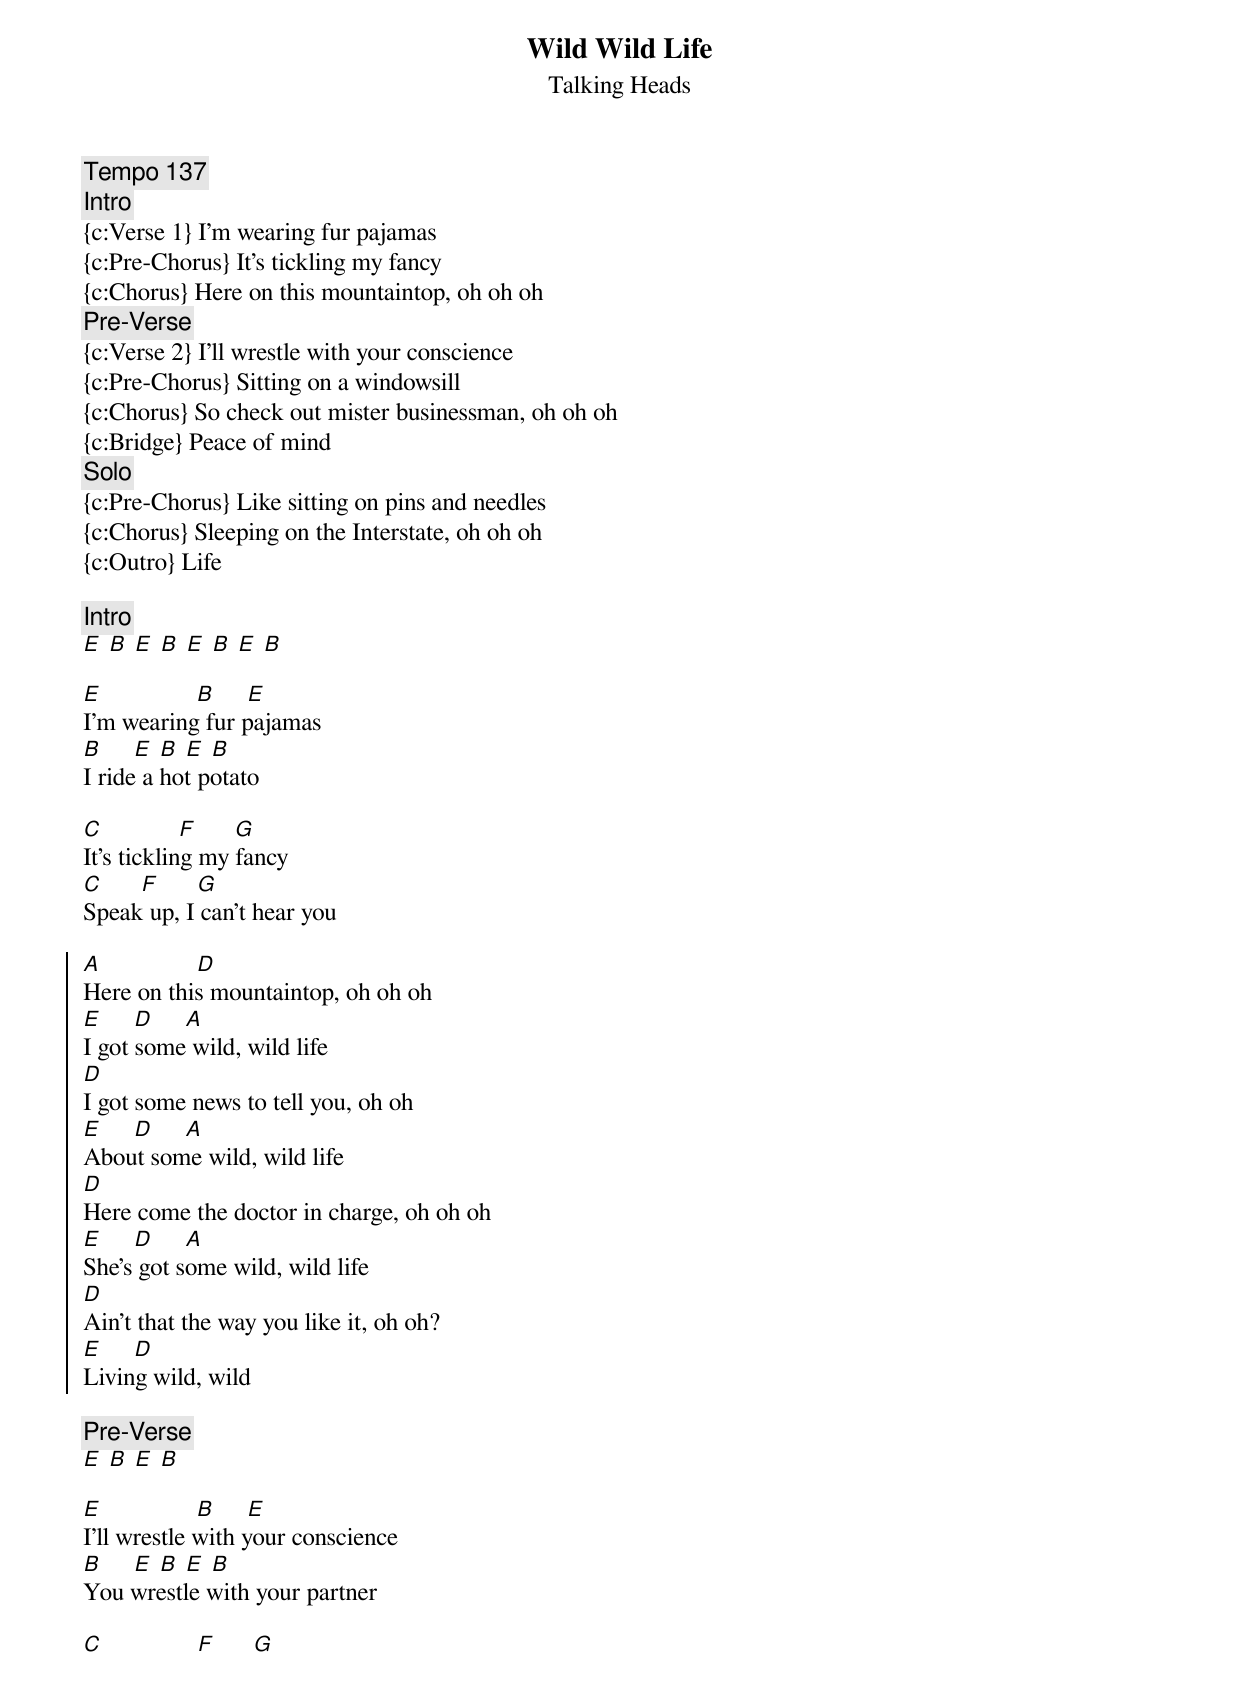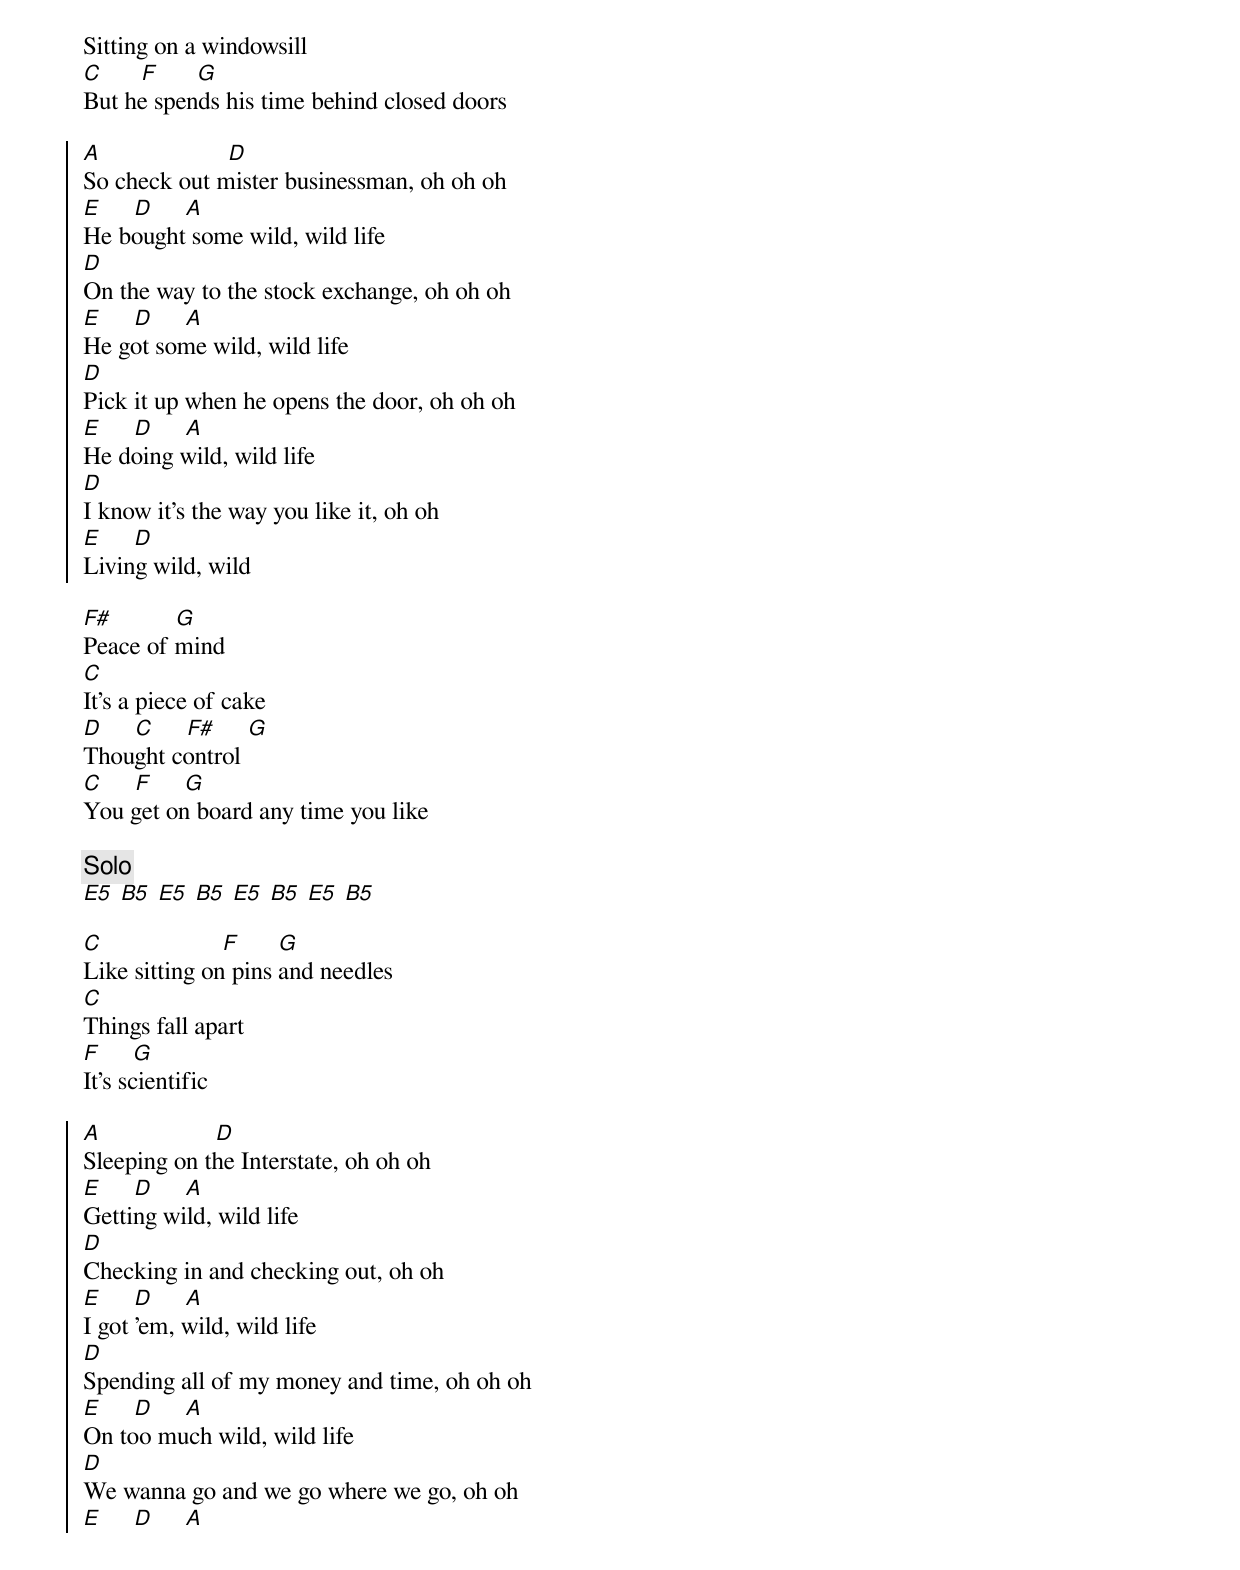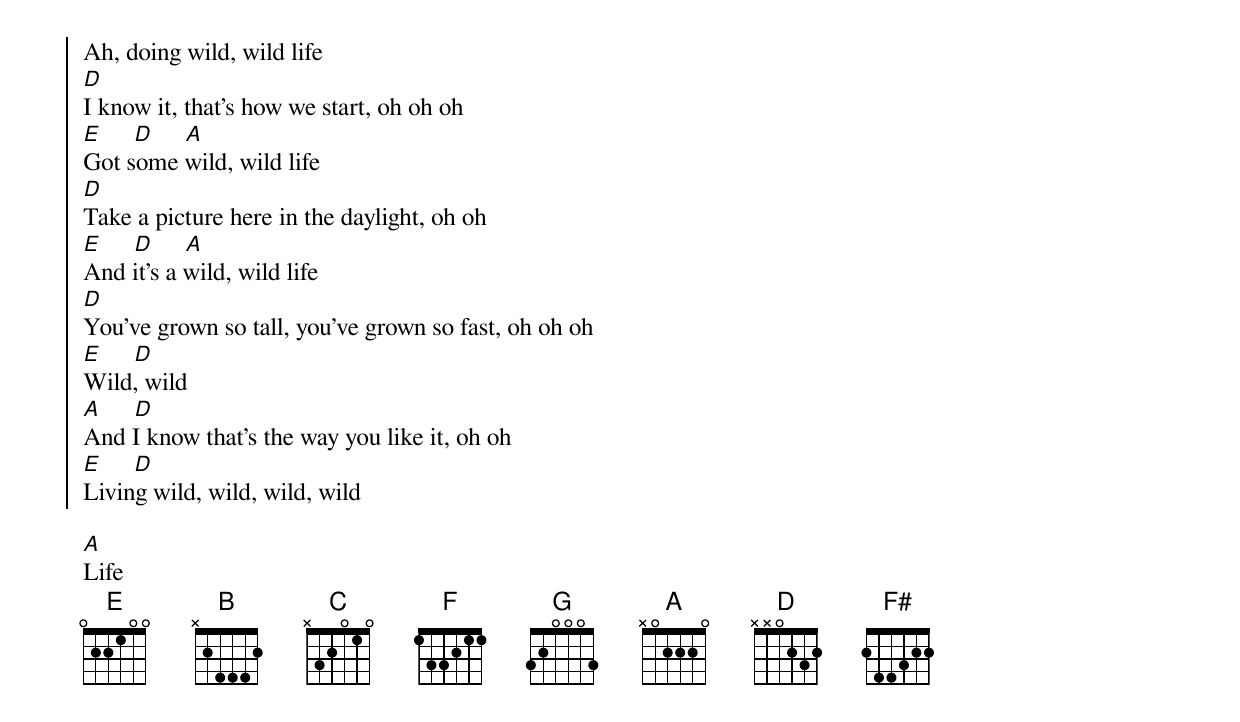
{t: Wild Wild Life}
{st: Talking Heads}
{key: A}
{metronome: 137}
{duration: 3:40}

{c:Tempo 137}
{c:Intro}
{c:Verse 1} I'm wearing fur pajamas
{c:Pre-Chorus} It's tickling my fancy
{c:Chorus} Here on this mountaintop, oh oh oh
{c:Pre-Verse}
{c:Verse 2} I'll wrestle with your conscience
{c:Pre-Chorus} Sitting on a windowsill
{c:Chorus} So check out mister businessman, oh oh oh
{c:Bridge} Peace of mind
{c:Solo}
{c:Pre-Chorus} Like sitting on pins and needles
{c:Chorus} Sleeping on the Interstate, oh oh oh
{c:Outro} Life

{c:Intro}
[E] [B] [E] [B] [E] [B] [E] [B]

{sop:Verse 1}
[E]               [B]     [E]
I'm wearing fur pajamas
[B]     [E] [B] [E] [B]
I ride a hot potato
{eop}

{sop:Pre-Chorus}
[C]            [F]      [G]
It's tickling my fancy
[C]      [F]      [G]
Speak up, I can't hear you
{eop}

{soc}
[A]               [D]
Here on this mountaintop, oh oh oh
[E]     [D]     [A]
I got some wild, wild life
[D]
I got some news to tell you, oh oh
[E]     [D]     [A]
About some wild, wild life
[D]
Here come the doctor in charge, oh oh oh
[E]     [D]     [A]
She's got some wild, wild life
[D]
Ain't that the way you like it, oh oh?
[E]     [D]
Living wild, wild
{eoc}

{c:Pre-Verse}
[E] [B] [E] [B]

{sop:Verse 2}
[E]               [B]     [E]
I'll wrestle with your conscience
[B]     [E] [B] [E] [B]
You wrestle with your partner
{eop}

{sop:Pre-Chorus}
[C]               [F]      [G]
Sitting on a windowsill
[C]      [F]      [G]
But he spends his time behind closed doors
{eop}

{soc}
[A]                    [D]
So check out mister businessman, oh oh oh
[E]     [D]     [A]
He bought some wild, wild life
[D]
On the way to the stock exchange, oh oh oh
[E]     [D]     [A]
He got some wild, wild life
[D]
Pick it up when he opens the door, oh oh oh
[E]     [D]     [A]
He doing wild, wild life
[D]
I know it's the way you like it, oh oh
[E]     [D]
Living wild, wild
{eoc}

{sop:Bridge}
[F#]          [G]
Peace of mind
[C]
It's a piece of cake
[D]     [C]     [F#]     [G]
Thought control
[C]     [F]     [G]
You get on board any time you like
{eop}

{c:Solo}
[E5] [B5] [E5] [B5] [E5] [B5] [E5] [B5]

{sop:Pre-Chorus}
[C]                   [F]      [G]
Like sitting on pins and needles
[C]
Things fall apart
[F]     [G]
It's scientific
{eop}

{soc}
[A]                  [D]
Sleeping on the Interstate, oh oh oh
[E]     [D]     [A]
Getting wild, wild life
[D]
Checking in and checking out, oh oh
[E]     [D]     [A]
I got 'em, wild, wild life
[D]
Spending all of my money and time, oh oh oh
[E]     [D]     [A]
On too much wild, wild life
[D]
We wanna go and we go where we go, oh oh
[E]     [D]     [A]
Ah, doing wild, wild life
[D]
I know it, that's how we start, oh oh oh
[E]     [D]     [A]
Got some wild, wild life
[D]
Take a picture here in the daylight, oh oh
[E]     [D]     [A]
And it's a wild, wild life
[D]
You've grown so tall, you've grown so fast, oh oh oh
[E]     [D]
Wild, wild
[A]     [D]
And I know that's the way you like it, oh oh
[E]     [D]
Living wild, wild, wild, wild
{eoc}

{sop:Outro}
[A]
Life
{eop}
